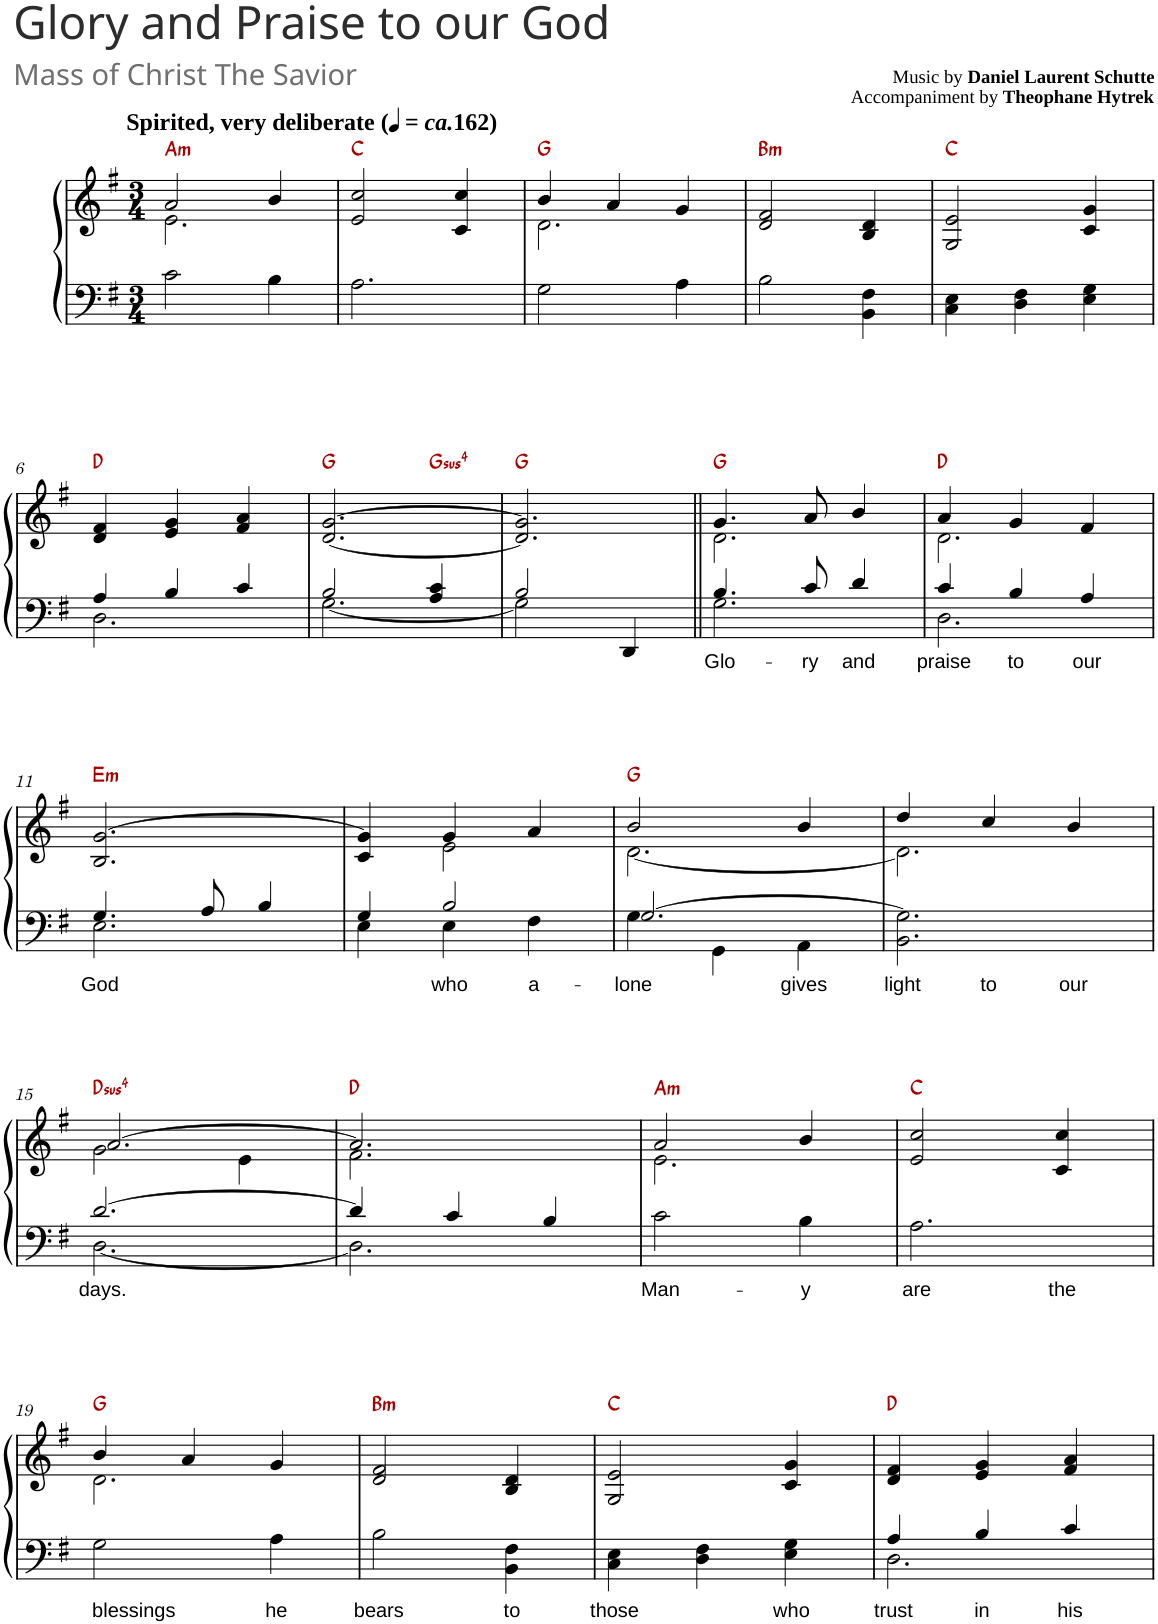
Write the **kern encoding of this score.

**kern	**text	**kern	**harte
*part1	*part1	*part1	*part1
*staff2	*staff2	*staff1	*
*I"Piano	*	*	*
*I'Pno.	*	*	*
*clefF4	*	*clefG2	*
*k[f#]	*	*k[f#]	*
*M3/4	*	*M3/4	*
=1	=1	=1	=1
*	*	*^	*
!	!	!LO:TX:a:B:t=Spirited, very deliberate (	!	!
!	!	!LO:TX:a:Bi:t=ca.	!	!
!	!	!LO:TX:a:t=162)	!	!LO:H:kt=m
2c\	.	2a/	2.e\	A:min
4B\	.	4b/	.	.
*	*	*v	*v	*
=2	=2	=2	=2
2.A\	.	2e/ 2cc/	C:maj
.	.	4c/ 4cc/	.
=3	=3	=3	=3
*	*	*^	*
2G\	.	4b/	2.d\	G:maj
.	.	4a/	.	.
4A\	.	4g/	.	.
*	*	*v	*v	*
=4	=4	=4	=4
!	!	!	!LO:H:kt=m
2B\	.	2d/ 2f#/	B:min
4BB\ 4F#\	.	4B/ 4d/	.
=5	=5	=5	=5
4C\ 4E\	.	2G/ 2e/	C:maj
4D\ 4F#\	.	.	.
4E\ 4G\	.	4c/ 4g/	.
!!LO:LB:g=z
=6	=6	=6	=6
*^	*	*	*
4A/	2.D\	.	4d/ 4f#/	D:maj
4B/	.	.	4e/ 4g/	.
4c/	.	.	4f#/ 4a/	.
=7	=7	=7	=7	=7
*	*	*	*^	*
2B/	[2.G\	.	[2.d/ [2.g/	2ryy	G:maj
!	!	!	!	!	!LO:H:kt=4
4A/ 4c/	.	.	.	4ryy	G:sus4
*	*	*	*v	*v	*
=8	=8	=8	=8	=8
2B/	2G\]	.	2.d/] 2.g/]	G:maj
4DD/	4ryy	.	.	.
=9||	=9||	=9||	=9||	=9||
!	!	!LO:LY:b	!	!
*	*	*	*^	*
4.B/	2.G\	Glo-	4.g/	2.d\	G:maj
!	!	!LO:LY:b	!	!	!
8c/	.	-ry	8a/	.	.
!	!	!LO:LY:b	!	!	!
4d/	.	and	4b/	.	.
=10	=10	=10	=10	=10	=10
!	!	!LO:LY:b	!	!	!
4c/	2.D\	praise	4a/	2.d\	D:maj
!	!	!LO:LY:b	!	!	!
4B/	.	to	4g/	.	.
!	!	!LO:LY:b	!	!	!
4A/	.	our	4f#/	.	.
*	*	*	*v	*v	*
!!LO:LB:g=z
=11	=11	=11	=11	=11
!	!	!LO:LY:b	!	!LO:H:kt=m
4.G/	2.E\	God	2.B/ [2.g/	E:min
8A/	.	.	.	.
4B/	.	.	.	.
=12	=12	=12	=12	=12
*	*	*	*^	*
4G/	4E\	.	4c/ 4g/]	4ryy	.
!	!	!LO:LY:b	!	!	!
2B/	4E\	who	4g/	2e\	.
!	!	!LO:LY:b	!	!	!
.	4F#\	a-	4a/	.	.
=13	=13	=13	=13	=13	=13
!	!	!LO:LY:b	!	!	!
[2.G/	4G\	-lone	2b/	[2.d\	G:maj
.	4GG\	.	.	.	.
!	!	!LO:LY:b	!	!	!
.	4AA\	gives	4b/	.	.
=14	=14	=14	=14	=14	=14
!	!	!LO:LY:b	!	!	!
2.BB\ 2.G\]	4D	light	4dd/	2.d\]	.
!	!	!LO:LY:b	!	!	!
.	4D	to	4cc/	.	.
!	!	!LO:LY:b	!	!	!
.	4D	our	4b/	.	.
!!LO:LB:g=z	!!
=15	=15	=15	=15	=15	=15
!	!	!LO:LY:b	!	!	!LO:H:kt=4
[2.d/	[2.D\	days.	[2.a/	2g\	D:sus4
.	.	.	.	4e\	.
=16	=16	=16	=16	=16	=16
4d/]	2.D\]	.	2.a/]	2.f#\	D:maj
4c/	.	.	.	.	.
4B/	.	.	.	.	.
*v	*v	*	*	*	*
=17	=17	=17	=17	=17
!	!LO:LY:b	!	!	!LO:H:kt=m
2c\	Man-	2a/	2.e\	A:min
!	!LO:LY:b	!	!	!
4B\	-y	4b/	.	.
*	*	*v	*v	*
=18	=18	=18	=18
!	!LO:LY:b	!	!
*^	*	*	*
2.A\	2ryy	are	2e/ 2cc/	C:maj
!	!	!LO:LY:b	!	!
.	4D	the	4c/ 4cc/	.
!!LO:LB:g=z
=19	=19	=19	=19	=19
!	!	!LO:LY:b	!	!
*	*	*	*^	*
2G\	2D	blessings	4b/	2.d\	G:maj
.	.	.	4a/	.	.
!	!	!LO:LY:b	!	!	!
4A\	4D	he	4g/	.	.
*	*	*	*v	*v	*
=20	=20	=20	=20	=20
!	!	!LO:LY:b	!	!LO:H:kt=m
*v	*v	*	*	*
2B\	bears	2d/ 2f#/	B:min
!	!LO:LY:b	!	!
4BB\ 4F#\	to	4B/ 4d/	.
=21	=21	=21	=21
!	!LO:LY:b	!	!
4C\ 4E\	those	2G/ 2e/	C:maj
4D\ 4F#\	.	.	.
!	!LO:LY:b	!	!
4E\ 4G\	who	4c/ 4g/	.
=22	=22	=22	=22
!	!LO:LY:b	!	!
*^	*	*	*
4A/	2.D\	trust	4d/ 4f#/	D:maj
!	!	!LO:LY:b	!	!
4B/	.	in	4e/ 4g/	.
!	!	!LO:LY:b	!	!
4c/	.	his	4f#/ 4a/	.
*v	*v	*	*	*
=	=	=	=
*-	*-	*-	*-
